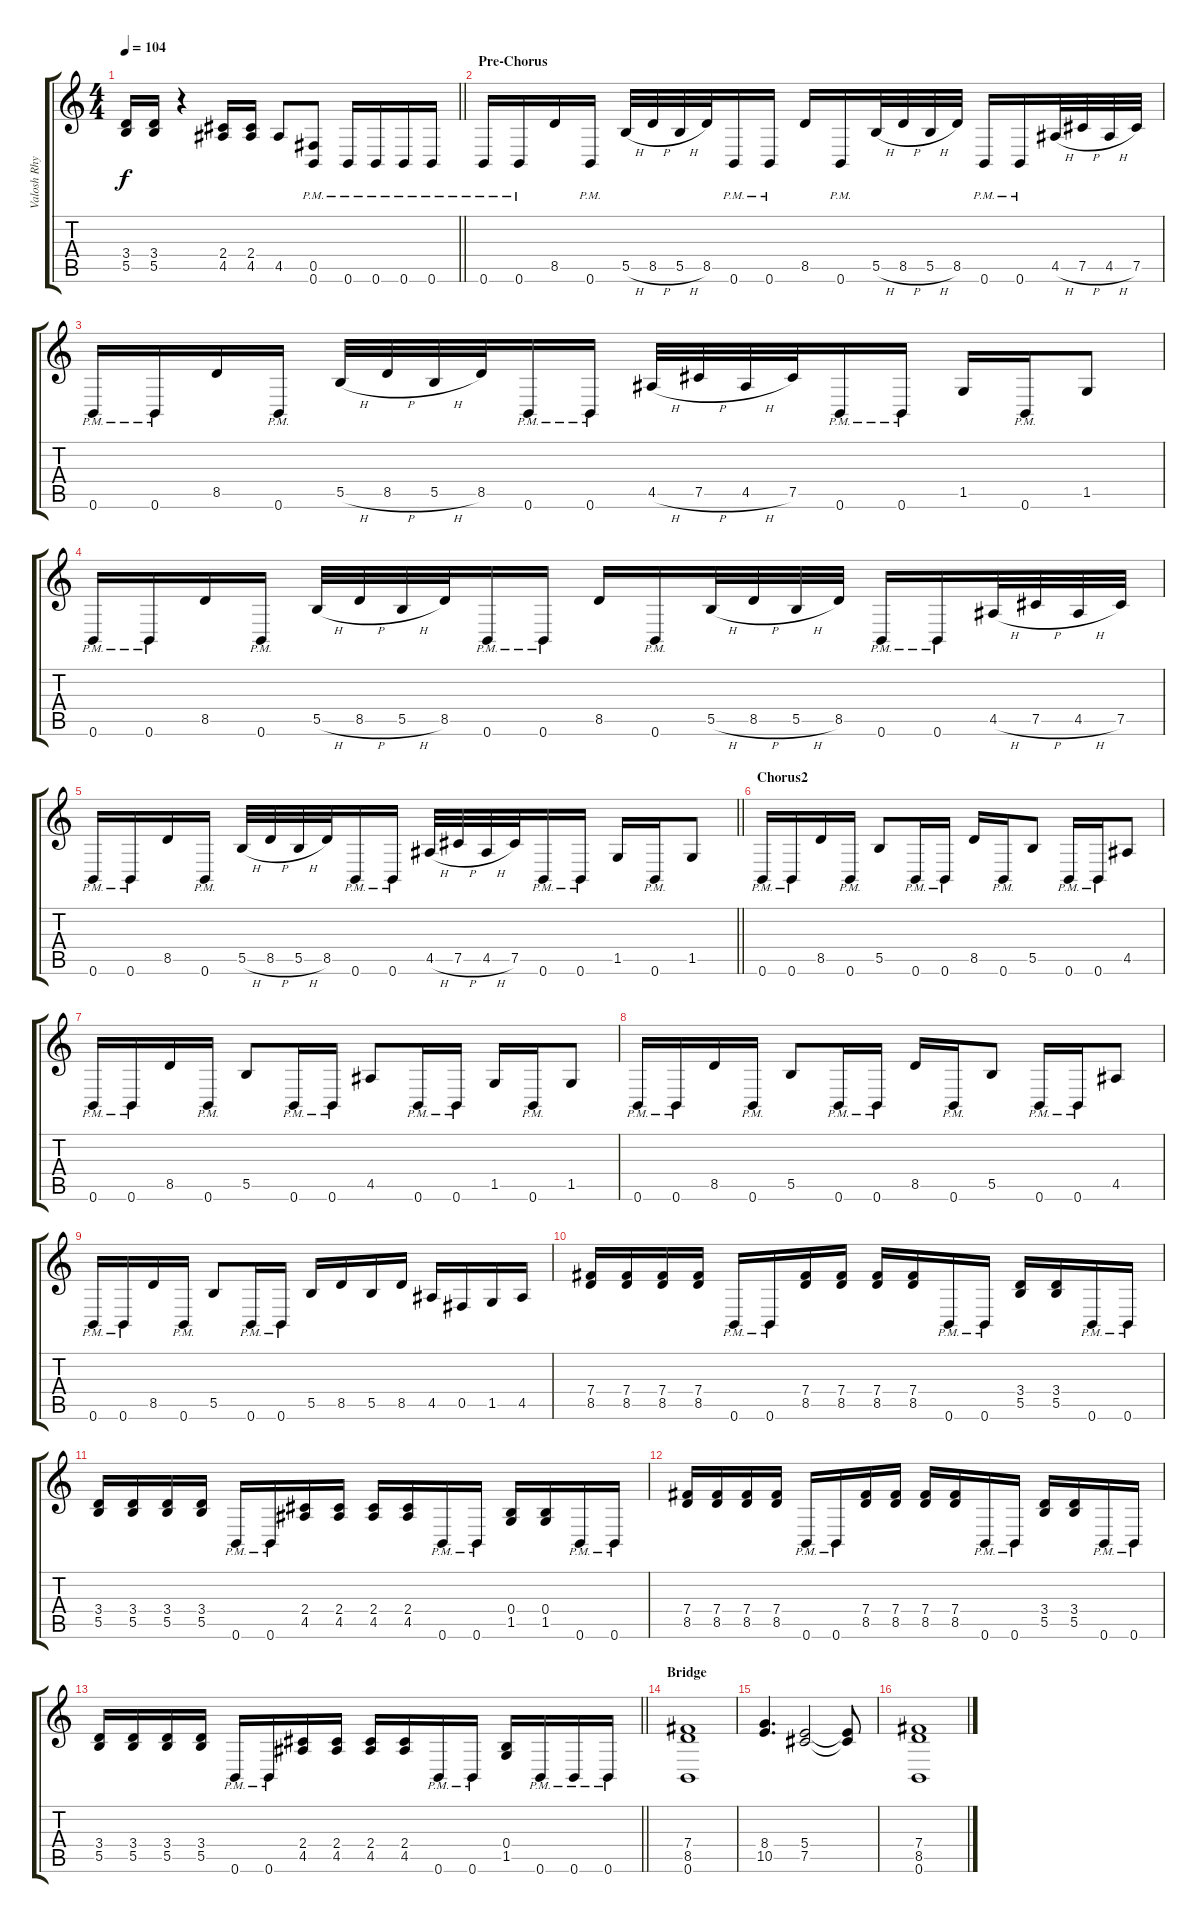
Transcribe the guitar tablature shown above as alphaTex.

\track ("Valosh Rhythm" "Valosh Rhy") {instrument distortionguitar}
\staff {score tabs}
\tuning (Db4 Ab3 E3 B2 Gb2 B1) {hide}
\ts (4 4)
\tempo 104
\clef g2
\barLineRight lightlight
\ks c
(3.4 5.5).16{dy f} (3.4 5.5).16 r.4 (2.4 4.5).16 (2.4 4.5).16 4.5.8 (0.5{pm} 0.6).8 0.6{pm}.16 0.6{pm}.16 0.6{pm}.16 0.6{pm}.16 |
\section ("" "Pre-Chorus")
0.6{pm}.16 0.6{pm}.16 8.5.16 0.6{pm}.16 5.5{h}.32 8.5{h}.32 5.5{h}.32 8.5.32 0.6{pm}.16 0.6{pm}.16 8.5.16 0.6{pm}.16 5.5{h}.32 8.5{h}.32 5.5{h}.32 8.5.32 0.6{pm}.16 0.6{pm}.16 4.5{h}.32 7.5{h}.32 4.5{h}.32 7.5.32 |
0.6{pm}.16 0.6{pm}.16 8.5.16 0.6{pm}.16 5.5{h}.32 8.5{h}.32 5.5{h}.32 8.5.32 0.6{pm}.16 0.6{pm}.16 4.5{h}.32 7.5{h}.32 4.5{h}.32 7.5.32 0.6{pm}.16 0.6{pm}.16 1.5.16 0.6{pm}.16 1.5.8 |
0.6{pm}.16 0.6{pm}.16 8.5.16 0.6{pm}.16 5.5{h}.32 8.5{h}.32 5.5{h}.32 8.5.32 0.6{pm}.16 0.6{pm}.16 8.5.16 0.6{pm}.16 5.5{h}.32 8.5{h}.32 5.5{h}.32 8.5.32 0.6{pm}.16 0.6{pm}.16 4.5{h}.32 7.5{h}.32 4.5{h}.32 7.5.32 |
\barLineRight lightlight
0.6{pm}.16 0.6{pm}.16 8.5.16 0.6{pm}.16 5.5{h}.32 8.5{h}.32 5.5{h}.32 8.5.32 0.6{pm}.16 0.6{pm}.16 4.5{h}.32 7.5{h}.32 4.5{h}.32 7.5.32 0.6{pm}.16 0.6{pm}.16 1.5.16 0.6{pm}.16 1.5.8 |
\section ("" "Chorus2")
0.6{pm}.16 0.6{pm}.16 8.5.16 0.6{pm}.16 5.5.8 0.6{pm}.16 0.6{pm}.16 8.5.16 0.6{pm}.16 5.5.8 0.6{pm}.16 0.6{pm}.16 4.5.8 |
0.6{pm}.16 0.6{pm}.16 8.5.16 0.6{pm}.16 5.5.8 0.6{pm}.16 0.6{pm}.16 4.5.8 0.6{pm}.16 0.6{pm}.16 1.5.16 0.6{pm}.16 1.5.8 |
0.6{pm}.16 0.6{pm}.16 8.5.16 0.6{pm}.16 5.5.8 0.6{pm}.16 0.6{pm}.16 8.5.16 0.6{pm}.16 5.5.8 0.6{pm}.16 0.6{pm}.16 4.5.8 |
0.6{pm}.16 0.6{pm}.16 8.5.16 0.6{pm}.16 5.5.8 0.6{pm}.16 0.6{pm}.16 5.5.16 8.5.16 5.5.16 8.5.16 4.5.16 0.5.16 1.5.16 4.5.16 |
(7.4 8.5).16 (7.4 8.5).16 (7.4 8.5).16 (7.4 8.5).16 0.6{pm}.16 0.6{pm}.16 (7.4 8.5).16 (7.4 8.5).16 (7.4 8.5).16 (7.4 8.5).16 0.6{pm}.16 0.6{pm}.16 (3.4 5.5).16 (3.4 5.5).16 0.6{pm}.16 0.6{pm}.16 |
(3.4 5.5).16 (3.4 5.5).16 (3.4 5.5).16 (3.4 5.5).16 0.6{pm}.16 0.6{pm}.16 (2.4 4.5).16 (2.4 4.5).16 (2.4 4.5).16 (2.4 4.5).16 0.6{pm}.16 0.6{pm}.16 (0.4 1.5).16 (0.4 1.5).16 0.6{pm}.16 0.6{pm}.16 |
(7.4 8.5).16 (7.4 8.5).16 (7.4 8.5).16 (7.4 8.5).16 0.6{pm}.16 0.6{pm}.16 (7.4 8.5).16 (7.4 8.5).16 (7.4 8.5).16 (7.4 8.5).16 0.6{pm}.16 0.6{pm}.16 (3.4 5.5).16 (3.4 5.5).16 0.6{pm}.16 0.6{pm}.16 |
\barLineRight lightlight
(3.4 5.5).16 (3.4 5.5).16 (3.4 5.5).16 (3.4 5.5).16 0.6{pm}.16 0.6{pm}.16 (2.4 4.5).16 (2.4 4.5).16 (2.4 4.5).16 (2.4 4.5).16 0.6{pm}.16 0.6{pm}.16 (0.4 1.5).16 0.6{pm}.16 0.6{pm}.16 0.6{pm}.16 |
\section ("" "Bridge")
(7.4 8.5 0.6).1 |
(8.4 10.5).4{d} (5.4 7.5).2 (5.4{t} 7.5{t}).8 |
(7.4 8.5 0.6).1
